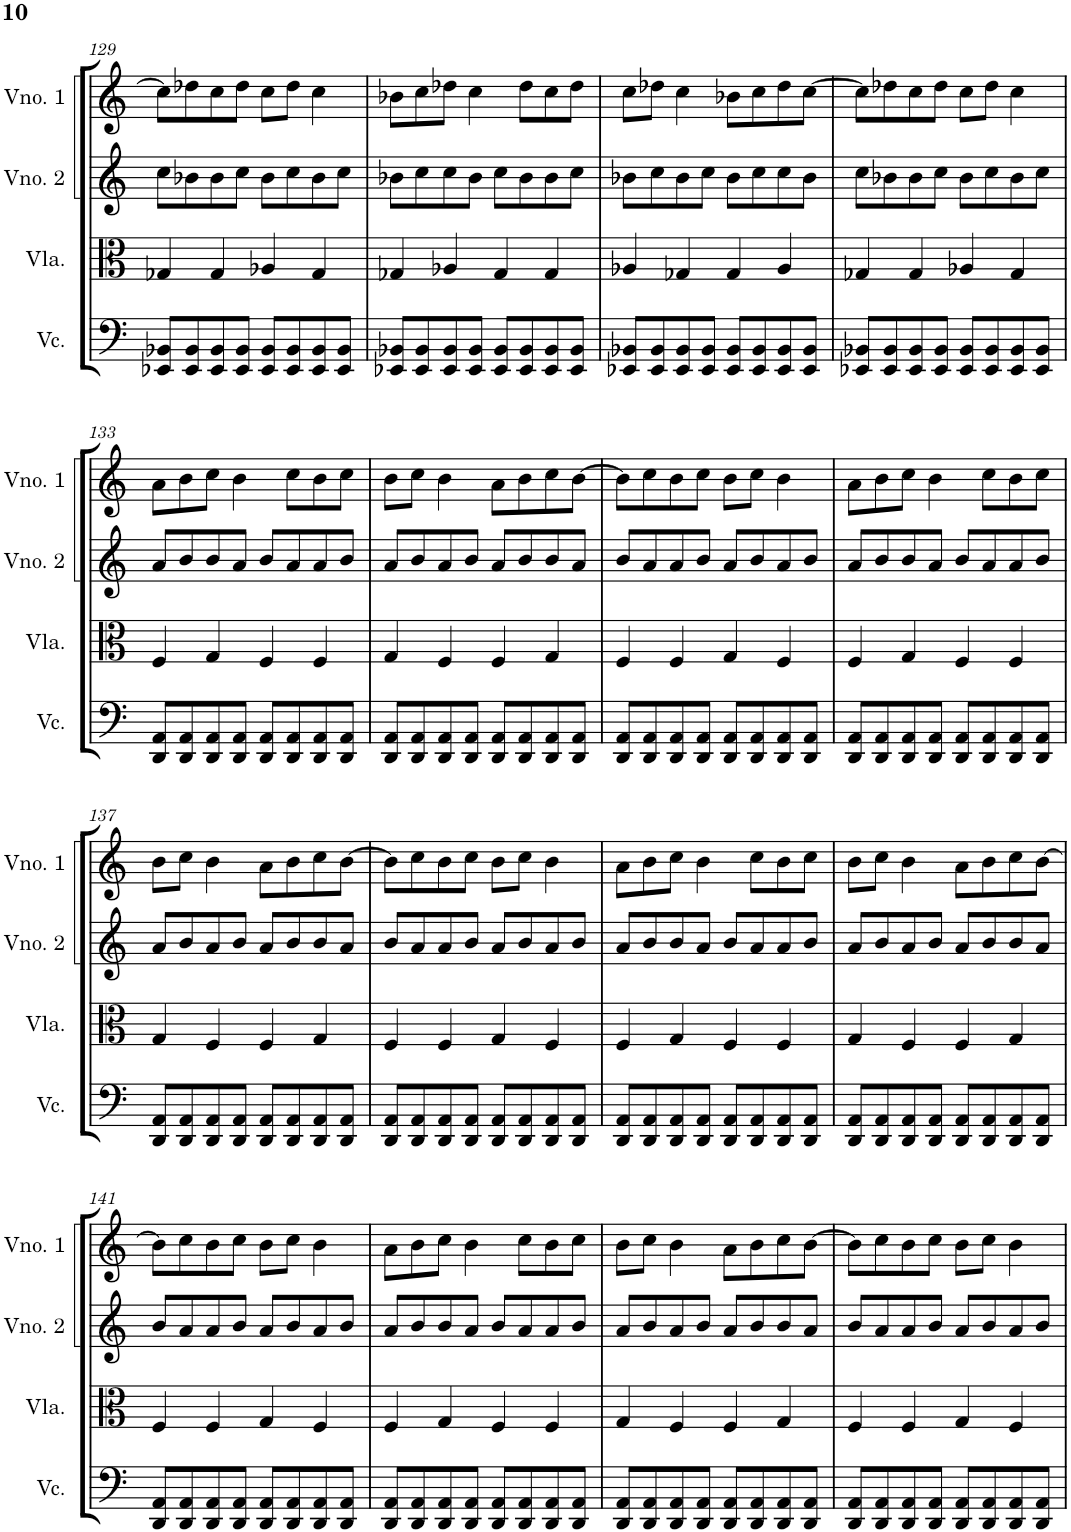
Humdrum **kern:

**kern	**kern	**kern	**kern
*part4	*part3	*part2	*part1
*staff4	*staff3	*staff2	*staff1
*I"Violoncelo	*I"Viola	*I"Violino 2	*I"Violino 1
*I'Vc.	*I'Vla.	*I'Vno. 2	*I'Vno. 1
!!LO:PB:g=z
*clefF4	*clefC3	*clefG2	*clefG2
*k[]	*k[]	*k[]	*k[]
*M4/4	*M4/4	*M4/4	*M4/4
=129	=129	=129	=129
8EE-X/ 8BB-X/L	4G-X/	8cc\L	8cc\L]
8EE-/ 8BB-/	.	8b-X\	8dd-X\
8EE-/ 8BB-/	4G-/	8b-\	8cc\
8EE-/ 8BB-/J	.	8cc\J	8dd-\J
8EE-/ 8BB-/L	4A-X/	8b-\L	8cc\L
8EE-/ 8BB-/	.	8cc\	8dd-\J
8EE-/ 8BB-/	4G-/	8b-\	4cc\
8EE-/ 8BB-/J	.	8cc\J	.
=130	=130	=130	=130
8EE-X/ 8BB-X/L	4G-X/	8b-X\L	8b-X\L
8EE-/ 8BB-/	.	8cc\	8cc\
8EE-/ 8BB-/	4A-X/	8cc\	8dd-X\J
8EE-/ 8BB-/J	.	8b-\J	4cc\
8EE-/ 8BB-/L	4G-/	8cc\L	.
8EE-/ 8BB-/	.	8b-\	8dd-\L
8EE-/ 8BB-/	4G-/	8b-\	8cc\
8EE-/ 8BB-/J	.	8cc\J	8dd-\J
=131	=131	=131	=131
8EE-X/ 8BB-X/L	4A-X/	8b-X\L	8cc\L
8EE-/ 8BB-/	.	8cc\	8dd-X\J
8EE-/ 8BB-/	4G-X/	8b-\	4cc\
8EE-/ 8BB-/J	.	8cc\J	.
8EE-/ 8BB-/L	4G-/	8b-\L	8b-X\L
8EE-/ 8BB-/	.	8cc\	8cc\
8EE-/ 8BB-/	4A-/	8cc\	8dd-\
8EE-/ 8BB-/J	.	8b-\J	[8cc\J
=132	=132	=132	=132
8EE-X/ 8BB-X/L	4G-X/	8cc\L	8cc\L]
8EE-/ 8BB-/	.	8b-X\	8dd-X\
8EE-/ 8BB-/	4G-/	8b-\	8cc\
8EE-/ 8BB-/J	.	8cc\J	8dd-\J
8EE-/ 8BB-/L	4A-X/	8b-\L	8cc\L
8EE-/ 8BB-/	.	8cc\	8dd-\J
8EE-/ 8BB-/	4G-/	8b-\	4cc\
8EE-/ 8BB-/J	.	8cc\J	.
!!LO:LB:g=z
=133	=133	=133	=133
8DD/ 8AA/L	4F/	8a/L	8a\L
8DD/ 8AA/	.	8b/	8b\
8DD/ 8AA/	4G/	8b/	8cc\J
8DD/ 8AA/J	.	8a/J	4b\
8DD/ 8AA/L	4F/	8b/L	.
8DD/ 8AA/	.	8a/	8cc\L
8DD/ 8AA/	4F/	8a/	8b\
8DD/ 8AA/J	.	8b/J	8cc\J
=134	=134	=134	=134
8DD/ 8AA/L	4G/	8a/L	8b\L
8DD/ 8AA/	.	8b/	8cc\J
8DD/ 8AA/	4F/	8a/	4b\
8DD/ 8AA/J	.	8b/J	.
8DD/ 8AA/L	4F/	8a/L	8a\L
8DD/ 8AA/	.	8b/	8b\
8DD/ 8AA/	4G/	8b/	8cc\
8DD/ 8AA/J	.	8a/J	[8b\J
=135	=135	=135	=135
8DD/ 8AA/L	4F/	8b/L	8b\L]
8DD/ 8AA/	.	8a/	8cc\
8DD/ 8AA/	4F/	8a/	8b\
8DD/ 8AA/J	.	8b/J	8cc\J
8DD/ 8AA/L	4G/	8a/L	8b\L
8DD/ 8AA/	.	8b/	8cc\J
8DD/ 8AA/	4F/	8a/	4b\
8DD/ 8AA/J	.	8b/J	.
=136	=136	=136	=136
8DD/ 8AA/L	4F/	8a/L	8a\L
8DD/ 8AA/	.	8b/	8b\
8DD/ 8AA/	4G/	8b/	8cc\J
8DD/ 8AA/J	.	8a/J	4b\
8DD/ 8AA/L	4F/	8b/L	.
8DD/ 8AA/	.	8a/	8cc\L
8DD/ 8AA/	4F/	8a/	8b\
8DD/ 8AA/J	.	8b/J	8cc\J
!!LO:LB:g=z
=137	=137	=137	=137
8DD/ 8AA/L	4G/	8a/L	8b\L
8DD/ 8AA/	.	8b/	8cc\J
8DD/ 8AA/	4F/	8a/	4b\
8DD/ 8AA/J	.	8b/J	.
8DD/ 8AA/L	4F/	8a/L	8a\L
8DD/ 8AA/	.	8b/	8b\
8DD/ 8AA/	4G/	8b/	8cc\
8DD/ 8AA/J	.	8a/J	[8b\J
=138	=138	=138	=138
8DD/ 8AA/L	4F/	8b/L	8b\L]
8DD/ 8AA/	.	8a/	8cc\
8DD/ 8AA/	4F/	8a/	8b\
8DD/ 8AA/J	.	8b/J	8cc\J
8DD/ 8AA/L	4G/	8a/L	8b\L
8DD/ 8AA/	.	8b/	8cc\J
8DD/ 8AA/	4F/	8a/	4b\
8DD/ 8AA/J	.	8b/J	.
=139	=139	=139	=139
8DD/ 8AA/L	4F/	8a/L	8a\L
8DD/ 8AA/	.	8b/	8b\
8DD/ 8AA/	4G/	8b/	8cc\J
8DD/ 8AA/J	.	8a/J	4b\
8DD/ 8AA/L	4F/	8b/L	.
8DD/ 8AA/	.	8a/	8cc\L
8DD/ 8AA/	4F/	8a/	8b\
8DD/ 8AA/J	.	8b/J	8cc\J
=140	=140	=140	=140
8DD/ 8AA/L	4G/	8a/L	8b\L
8DD/ 8AA/	.	8b/	8cc\J
8DD/ 8AA/	4F/	8a/	4b\
8DD/ 8AA/J	.	8b/J	.
8DD/ 8AA/L	4F/	8a/L	8a\L
8DD/ 8AA/	.	8b/	8b\
8DD/ 8AA/	4G/	8b/	8cc\
8DD/ 8AA/J	.	8a/J	[8b\J
!!LO:LB:g=z
=141	=141	=141	=141
8DD/ 8AA/L	4F/	8b/L	8b\L]
8DD/ 8AA/	.	8a/	8cc\
8DD/ 8AA/	4F/	8a/	8b\
8DD/ 8AA/J	.	8b/J	8cc\J
8DD/ 8AA/L	4G/	8a/L	8b\L
8DD/ 8AA/	.	8b/	8cc\J
8DD/ 8AA/	4F/	8a/	4b\
8DD/ 8AA/J	.	8b/J	.
=142	=142	=142	=142
8DD/ 8AA/L	4F/	8a/L	8a\L
8DD/ 8AA/	.	8b/	8b\
8DD/ 8AA/	4G/	8b/	8cc\J
8DD/ 8AA/J	.	8a/J	4b\
8DD/ 8AA/L	4F/	8b/L	.
8DD/ 8AA/	.	8a/	8cc\L
8DD/ 8AA/	4F/	8a/	8b\
8DD/ 8AA/J	.	8b/J	8cc\J
=143	=143	=143	=143
8DD/ 8AA/L	4G/	8a/L	8b\L
8DD/ 8AA/	.	8b/	8cc\J
8DD/ 8AA/	4F/	8a/	4b\
8DD/ 8AA/J	.	8b/J	.
8DD/ 8AA/L	4F/	8a/L	8a\L
8DD/ 8AA/	.	8b/	8b\
8DD/ 8AA/	4G/	8b/	8cc\
8DD/ 8AA/J	.	8a/J	[8b\J
=144	=144	=144	=144
8DD/ 8AA/L	4F/	8b/L	8b\L]
8DD/ 8AA/	.	8a/	8cc\
8DD/ 8AA/	4F/	8a/	8b\
8DD/ 8AA/J	.	8b/J	8cc\J
8DD/ 8AA/L	4G/	8a/L	8b\L
8DD/ 8AA/	.	8b/	8cc\J
8DD/ 8AA/	4F/	8a/	4b\
8DD/ 8AA/J	.	8b/J	.
=	=	=	=
*-	*-	*-	*-
